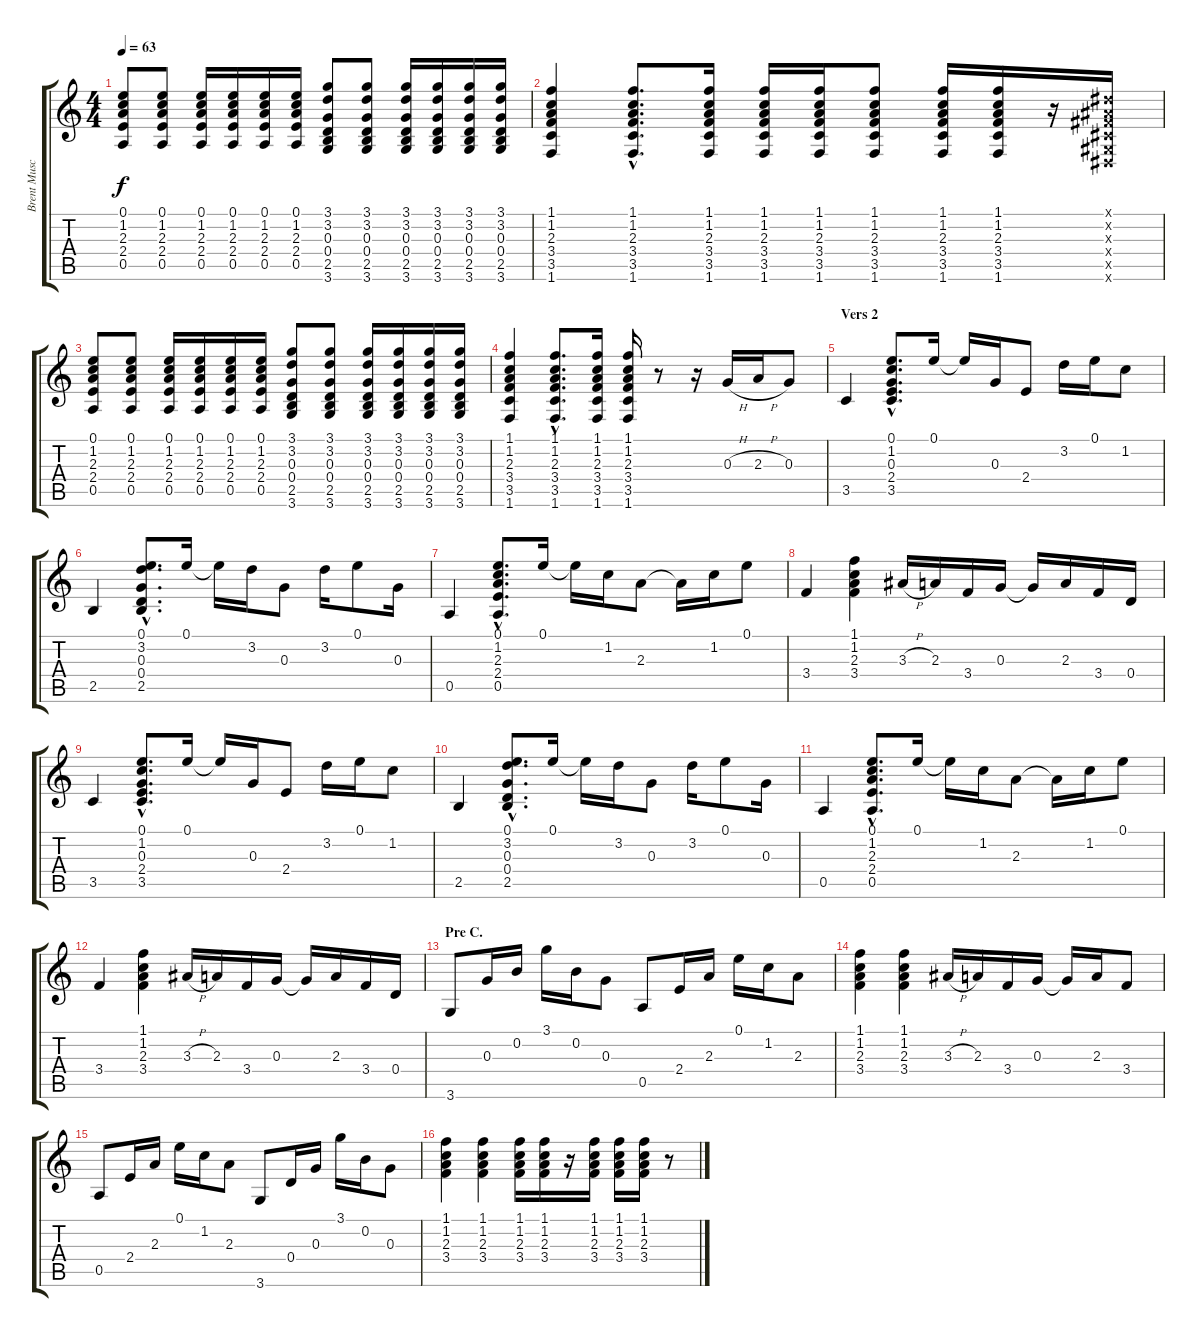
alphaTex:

\track ("Brent Muscat - Rhythm Guitar" "Brent Musc") {instrument acousticguitarsteel}
\staff {score tabs}
\tuning (E4 B3 G3 D3 A2 E2) {hide}
\ts (4 4)
\tempo 63
\clef g2
\ks c
(0.1 1.2 2.3 2.4 0.5).8{dy f} (0.1 1.2 2.3 2.4 0.5).8 (0.1 1.2 2.3 2.4 0.5).16 (0.1 1.2 2.3 2.4 0.5).16 (0.1 1.2 2.3 2.4 0.5).16 (0.1 1.2 2.3 2.4 0.5).16 (3.1 3.2 0.3 0.4 2.5 3.6).8 (3.1 3.2 0.3 0.4 2.5 3.6).8 (3.1 3.2 0.3 0.4 2.5 3.6).16 (3.1 3.2 0.3 0.4 2.5 3.6).16 (3.1 3.2 0.3 0.4 2.5 3.6).16 (3.1 3.2 0.3 0.4 2.5 3.6).16 |
(1.1 1.2 2.3 3.4 3.5 1.6).4 (1.1{hac} 1.2{hac} 2.3{hac} 3.4{hac} 3.5{hac} 1.6{hac}).8{d} (1.1 1.2 2.3 3.4 3.5 1.6).16 (1.1 1.2 2.3 3.4 3.5 1.6).16 (1.1 1.2 2.3 3.4 3.5 1.6).16 (1.1 1.2 2.3 3.4 3.5 1.6).8 (1.1 1.2 2.3 3.4 3.5 1.6).16 (1.1 1.2 2.3 3.4 3.5 1.6).16 r.16 (-1.1{x} -1.2{x} -1.3{x} -1.4{x} -1.5{x} -1.6{x}).16 |
(0.1 1.2 2.3 2.4 0.5).8 (0.1 1.2 2.3 2.4 0.5).8 (0.1 1.2 2.3 2.4 0.5).16 (0.1 1.2 2.3 2.4 0.5).16 (0.1 1.2 2.3 2.4 0.5).16 (0.1 1.2 2.3 2.4 0.5).16 (3.1 3.2 0.3 0.4 2.5 3.6).8 (3.1 3.2 0.3 0.4 2.5 3.6).8 (3.1 3.2 0.3 0.4 2.5 3.6).16 (3.1 3.2 0.3 0.4 2.5 3.6).16 (3.1 3.2 0.3 0.4 2.5 3.6).16 (3.1 3.2 0.3 0.4 2.5 3.6).16 |
(1.1 1.2 2.3 3.4 3.5 1.6).4 (1.1{hac} 1.2{hac} 2.3{hac} 3.4{hac} 3.5{hac} 1.6{hac}).8{d} (1.1 1.2 2.3 3.4 3.5 1.6).16 (1.1 1.2 2.3 3.4 3.5 1.6).16 r.8 r.16 0.3{h}.16 2.3{h}.16 0.3.8 |
\section ("" "Vers 2")
3.5.4 (0.1{hac} 1.2{hac} 0.3{hac} 2.4{hac} 3.5{hac}).8{d} 0.1.16 0.1{t}.16 0.3.16 2.4.8 3.2.16 0.1.16 1.2.8 |
2.5.4 (0.1{hac} 3.2{hac} 0.3{hac} 0.4{hac} 2.5{hac}).8{d} 0.1.16 0.1{t}.16 3.2.16 0.3.8 3.2.16 0.1.8 0.3.16 |
0.5.4 (0.1{hac} 1.2{hac} 2.3{hac} 2.4{hac} 0.5{hac}).8{d} 0.1.16 0.1{t}.16 1.2.16 2.3.8 2.3{t}.16 1.2.16 0.1.8 |
3.4.4 (1.1 1.2 2.3 3.4).4 3.3{h}.16 2.3.16 3.4.16 0.3.16 0.3{t}.16 2.3.16 3.4.16 0.4.16 |
3.5.4 (0.1{hac} 1.2{hac} 0.3{hac} 2.4{hac} 3.5{hac}).8{d} 0.1.16 0.1{t}.16 0.3.16 2.4.8 3.2.16 0.1.16 1.2.8 |
2.5.4 (0.1{hac} 3.2{hac} 0.3{hac} 0.4{hac} 2.5{hac}).8{d} 0.1.16 0.1{t}.16 3.2.16 0.3.8 3.2.16 0.1.8 0.3.16 |
0.5.4 (0.1{hac} 1.2{hac} 2.3{hac} 2.4{hac} 0.5{hac}).8{d} 0.1.16 0.1{t}.16 1.2.16 2.3.8 2.3{t}.16 1.2.16 0.1.8 |
3.4.4 (1.1 1.2 2.3 3.4).4 3.3{h}.16 2.3.16 3.4.16 0.3.16 0.3{t}.16 2.3.16 3.4.16 0.4.16 |
\section ("" "Pre C.")
3.6.8 0.3.16 0.2.16 3.1.16 0.2.16 0.3.8 0.5.8 2.4.16 2.3.16 0.1.16 1.2.16 2.3.8 |
(1.1 1.2 2.3 3.4).4 (1.1 1.2 2.3 3.4).4 3.3{h}.16 2.3.16 3.4.16 0.3.16 0.3{t}.16 2.3.16 3.4.8 |
0.5.8 2.4.16 2.3.16 0.1.16 1.2.16 2.3.8 3.6.8 0.4.16 0.3.16 3.1.16 0.2.16 0.3.8 |
(1.1 1.2 2.3 3.4).4 (1.1 1.2 2.3 3.4).4 (1.1 1.2 2.3 3.4).16 (1.1 1.2 2.3 3.4).16 r.16 (1.1 1.2 2.3 3.4).16 (1.1 1.2 2.3 3.4).16 (1.1 1.2 2.3 3.4).16 r.8
